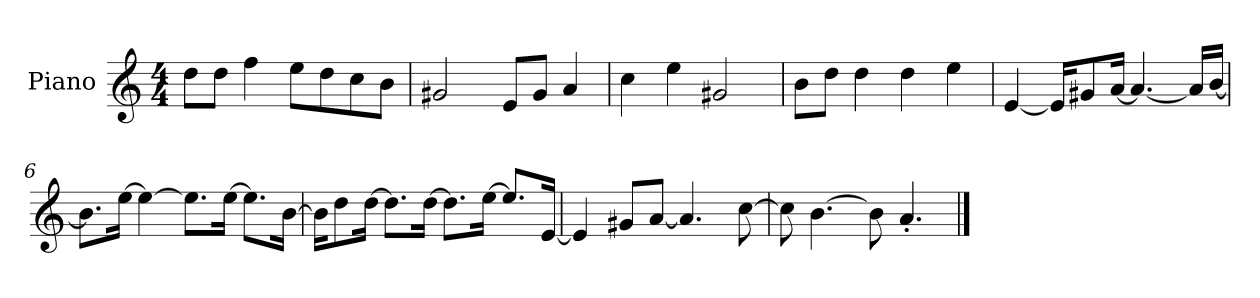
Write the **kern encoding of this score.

**kern
*part1
*staff1
*I"Piano
*I'P-no
*clefG2
*k[]
*M4/4
*MM90
=1
8dd\L
8dd\J
4ff\
8ee\L
8dd\
8cc\
8b\J
=2
2g#X/
8e/L
8g#/J
4a/
=3
4cc\
4ee\
2g#X/
=4
8b\L
8dd\J
4dd\
4dd\
4ee\
=5
[4e/
16e/KL]
8g#X/
[16a/Jk
4.a/_
16a/LL]
[16b/JJ
=6
8.b\L]
[16ee\Jk
4ee\_
8.ee\L]
[16ee\Jk
8.ee\L]
[16b\Jk
!!LO:LB:g=z
=7
16b\KL]
8dd\
[16dd\Jk
8.dd\L]
[16dd\Jk
8.dd\L]
[16ee\Jk
8.ee/L]
[16e/Jk
=8
4e/]
8g#X/L
[8a/J
4.a/]
[8cc\
=9
8cc\]
[4.b\
8b\]
4.a'/
==
*-
